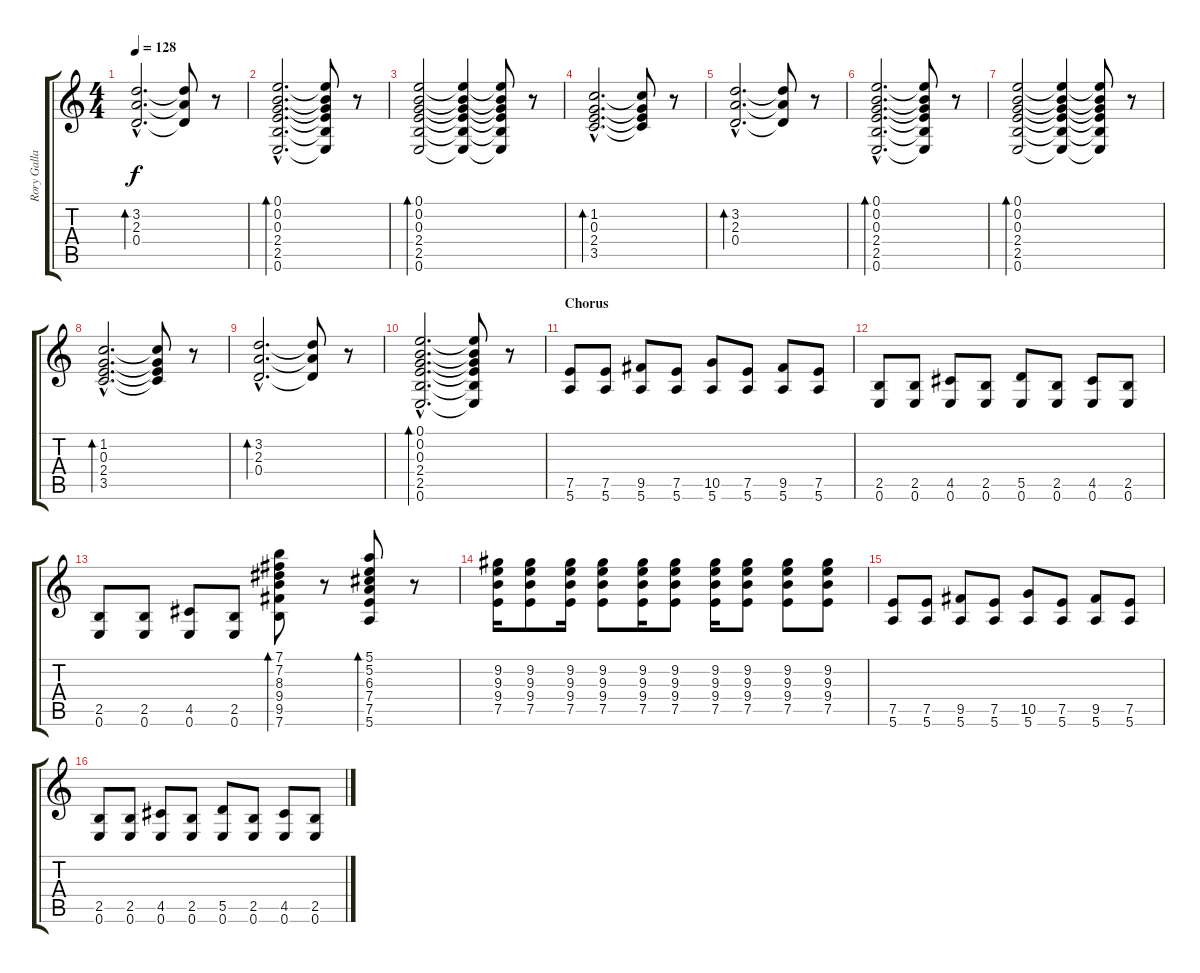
\track ("Rory Gallagher" "Rory Galla") {instrument overdrivenguitar}
\staff {score tabs}
\tuning (E4 B3 G3 D3 A2 E2) {hide}
\ts (4 4)
\tempo 128
\clef g2
\ks c
(3.2{hac} 2.3{hac} 0.4{hac}).2{d bd 60 dy f} (3.2{t} 2.3{t} 0.4{t}).8 r.8 |
(0.1{hac} 0.2{hac} 0.3{hac} 2.4{hac} 2.5{hac} 0.6{hac}).2{d bd 60} (0.1{t} 0.2{t} 0.3{t} 2.4{t} 2.5{t} 0.6{t}).8 r.8 |
(0.1 0.2 0.3 2.4 2.5 0.6).2{bd 120} (0.1{t} 0.2{t} 0.3{t} 2.4{t} 2.5{t} 0.6{t}).4 (0.1{t} 0.2{t} 0.3{t} 2.4{t} 2.5{t} 0.6{t}).8 r.8 |
(1.2{hac} 0.3{hac} 2.4{hac} 3.5{hac}).2{d bd 60} (1.2{t} 0.3{t} 2.4{t} 3.5{t}).8 r.8 |
(3.2{hac} 2.3{hac} 0.4{hac}).2{d bd 60} (3.2{t} 2.3{t} 0.4{t}).8 r.8 |
(0.1{hac} 0.2{hac} 0.3{hac} 2.4{hac} 2.5{hac} 0.6{hac}).2{d bd 60} (0.1{t} 0.2{t} 0.3{t} 2.4{t} 2.5{t} 0.6{t}).8 r.8 |
(0.1 0.2 0.3 2.4 2.5 0.6).2{bd 120} (0.1{t} 0.2{t} 0.3{t} 2.4{t} 2.5{t} 0.6{t}).4 (0.1{t} 0.2{t} 0.3{t} 2.4{t} 2.5{t} 0.6{t}).8 r.8 |
(1.2{hac} 0.3{hac} 2.4{hac} 3.5{hac}).2{d bd 60} (1.2{t} 0.3{t} 2.4{t} 3.5{t}).8 r.8 |
(3.2{hac} 2.3{hac} 0.4{hac}).2{d bd 60} (3.2{t} 2.3{t} 0.4{t}).8 r.8 |
(0.1{hac} 0.2{hac} 0.3{hac} 2.4{hac} 2.5{hac} 0.6{hac}).2{d bd 60} (0.1{t} 0.2{t} 0.3{t} 2.4{t} 2.5{t} 0.6{t}).8 r.8 |
\section ("" "Chorus")
(7.5 5.6).8 (7.5 5.6).8 (9.5 5.6).8 (7.5 5.6).8 (10.5 5.6).8 (7.5 5.6).8 (9.5 5.6).8 (7.5 5.6).8 |
(2.5 0.6).8 (2.5 0.6).8 (4.5 0.6).8 (2.5 0.6).8 (5.5 0.6).8 (2.5 0.6).8 (4.5 0.6).8 (2.5 0.6).8 |
(2.5 0.6).8 (2.5 0.6).8 (4.5 0.6).8 (2.5 0.6).8 (7.1 7.2 8.3 9.4 9.5 7.6).8{bd 30} r.8 (5.1 5.2 6.3 7.4 7.5 5.6).8{bd 30} r.8 |
(9.2 9.3 9.4 7.5).16 (9.2 9.3 9.4 7.5).8 (9.2 9.3 9.4 7.5).16 (9.2 9.3 9.4 7.5).8 (9.2 9.3 9.4 7.5).16 (9.2 9.3 9.4 7.5).8 (9.2 9.3 9.4 7.5).16 (9.2 9.3 9.4 7.5).8 (9.2 9.3 9.4 7.5).8 (9.2 9.3 9.4 7.5).8 |
(7.5 5.6).8 (7.5 5.6).8 (9.5 5.6).8 (7.5 5.6).8 (10.5 5.6).8 (7.5 5.6).8 (9.5 5.6).8 (7.5 5.6).8 |
(2.5 0.6).8 (2.5 0.6).8 (4.5 0.6).8 (2.5 0.6).8 (5.5 0.6).8 (2.5 0.6).8 (4.5 0.6).8 (2.5 0.6).8
